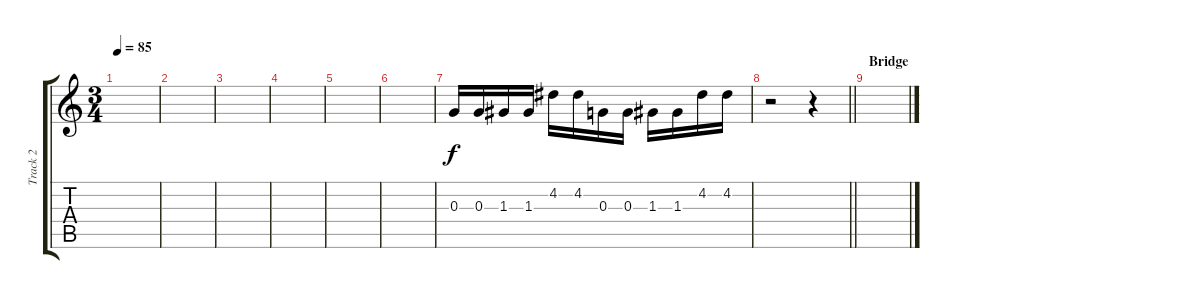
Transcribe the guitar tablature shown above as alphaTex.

\track ("Track 2" "Track 2") {instrument acousticguitarsteel}
\staff {score tabs}
\tuning (E4 B3 G3 D3 A2 D2) {hide}
\ts (3 4)
\tempo 85
\clef g2
\ks c
|
|
|
|
|
|
0.3.16 0.3.16 1.3.16 1.3.16 4.2.16 4.2.16 0.3.16 0.3.16 1.3.16 1.3.16 4.2.16 4.2.16 |
\barLineRight lightlight
r.2 r.4 |
\section ("" "Bridge")
